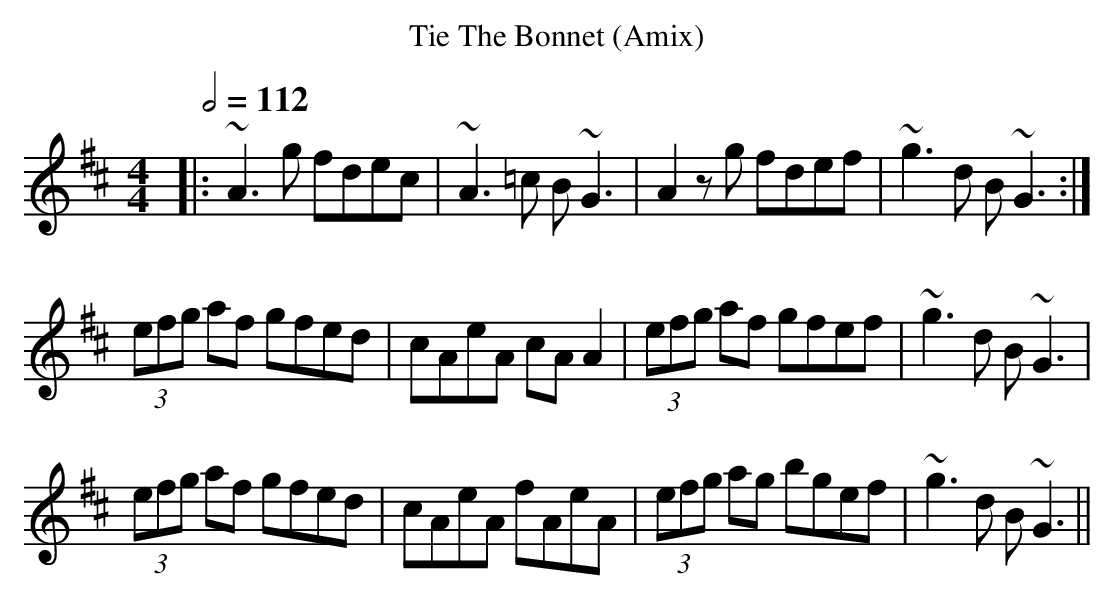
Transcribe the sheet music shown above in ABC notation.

X:1
T:Tie The Bonnet (Amix) %1
Q:1/2=112
M:4/4
L:1/8
K:Amix
|:~A3g fdec|~A3=c B~G3|A2zg fdef|~g3d B~G3:|
(3efg af gfed|cAeA cAA2|(3efg af gfef|~g3d B~G3|
(3efg af gfed|cAeA fAeA|(3efg ag bgef|~g3d B~G3||
